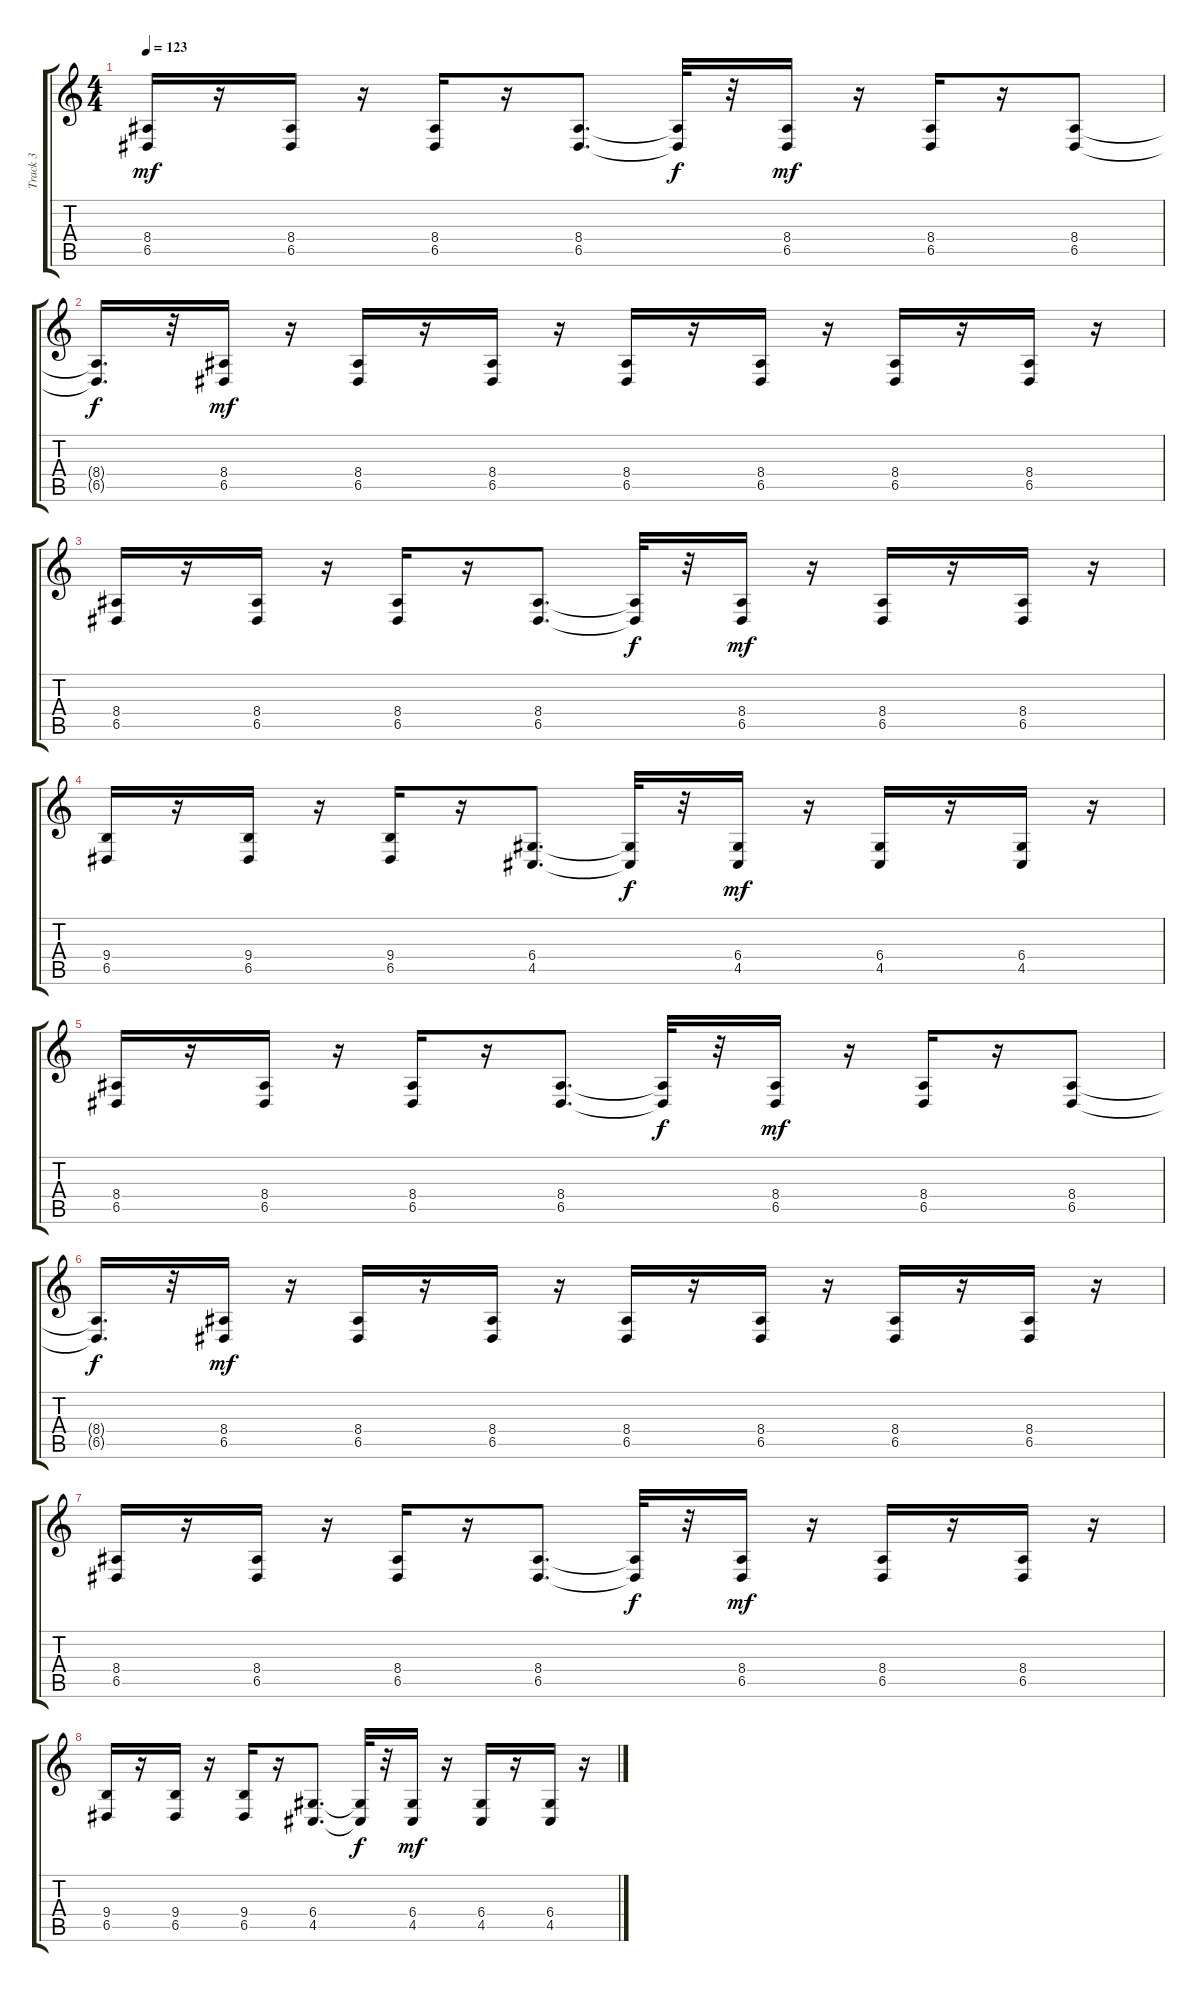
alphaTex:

\track ("Track 3" "Track 3") {instrument frenchhorn}
\staff {score tabs}
\tuning (E4 B3 G3 D3 A2 E2) {hide}
\ts (4 4)
\tempo 123
\clef g2
\ks c
(8.4 6.5).16{dy mf} r.16 (8.4 6.5).16 r.16 (8.4 6.5).16 r.16 (8.4 6.5).8{d} (8.4{t} 6.5{t}).32{dy f} r.32 (8.4 6.5).16{dy mf} r.16 (8.4 6.5).16 r.16 (8.4 6.5).8 |
(8.4{t} 6.5{t}).16{d dy f} r.32 (8.4 6.5).16{dy mf} r.16 (8.4 6.5).16 r.16 (8.4 6.5).16 r.16 (8.4 6.5).16 r.16 (8.4 6.5).16 r.16 (8.4 6.5).16 r.16 (8.4 6.5).16 r.16 |
(8.4 6.5).16 r.16 (8.4 6.5).16 r.16 (8.4 6.5).16 r.16 (8.4 6.5).8{d} (8.4{t} 6.5{t}).32{dy f} r.32 (8.4 6.5).16{dy mf} r.16 (8.4 6.5).16 r.16 (8.4 6.5).16 r.16 |
(9.4 6.5).16 r.16 (9.4 6.5).16 r.16 (9.4 6.5).16 r.16 (6.4 4.5).8{d} (6.4{t} 4.5{t}).32{dy f} r.32 (6.4 4.5).16{dy mf} r.16 (6.4 4.5).16 r.16 (6.4 4.5).16 r.16 |
(8.4 6.5).16 r.16 (8.4 6.5).16 r.16 (8.4 6.5).16 r.16 (8.4 6.5).8{d} (8.4{t} 6.5{t}).32{dy f} r.32 (8.4 6.5).16{dy mf} r.16 (8.4 6.5).16 r.16 (8.4 6.5).8 |
(8.4{t} 6.5{t}).16{d dy f} r.32 (8.4 6.5).16{dy mf} r.16 (8.4 6.5).16 r.16 (8.4 6.5).16 r.16 (8.4 6.5).16 r.16 (8.4 6.5).16 r.16 (8.4 6.5).16 r.16 (8.4 6.5).16 r.16 |
(8.4 6.5).16 r.16 (8.4 6.5).16 r.16 (8.4 6.5).16 r.16 (8.4 6.5).8{d} (8.4{t} 6.5{t}).32{dy f} r.32 (8.4 6.5).16{dy mf} r.16 (8.4 6.5).16 r.16 (8.4 6.5).16 r.16 |
(9.4 6.5).16 r.16 (9.4 6.5).16 r.16 (9.4 6.5).16 r.16 (6.4 4.5).8{d} (6.4{t} 4.5{t}).32{dy f} r.32 (6.4 4.5).16{dy mf} r.16 (6.4 4.5).16 r.16 (6.4 4.5).16 r.16
